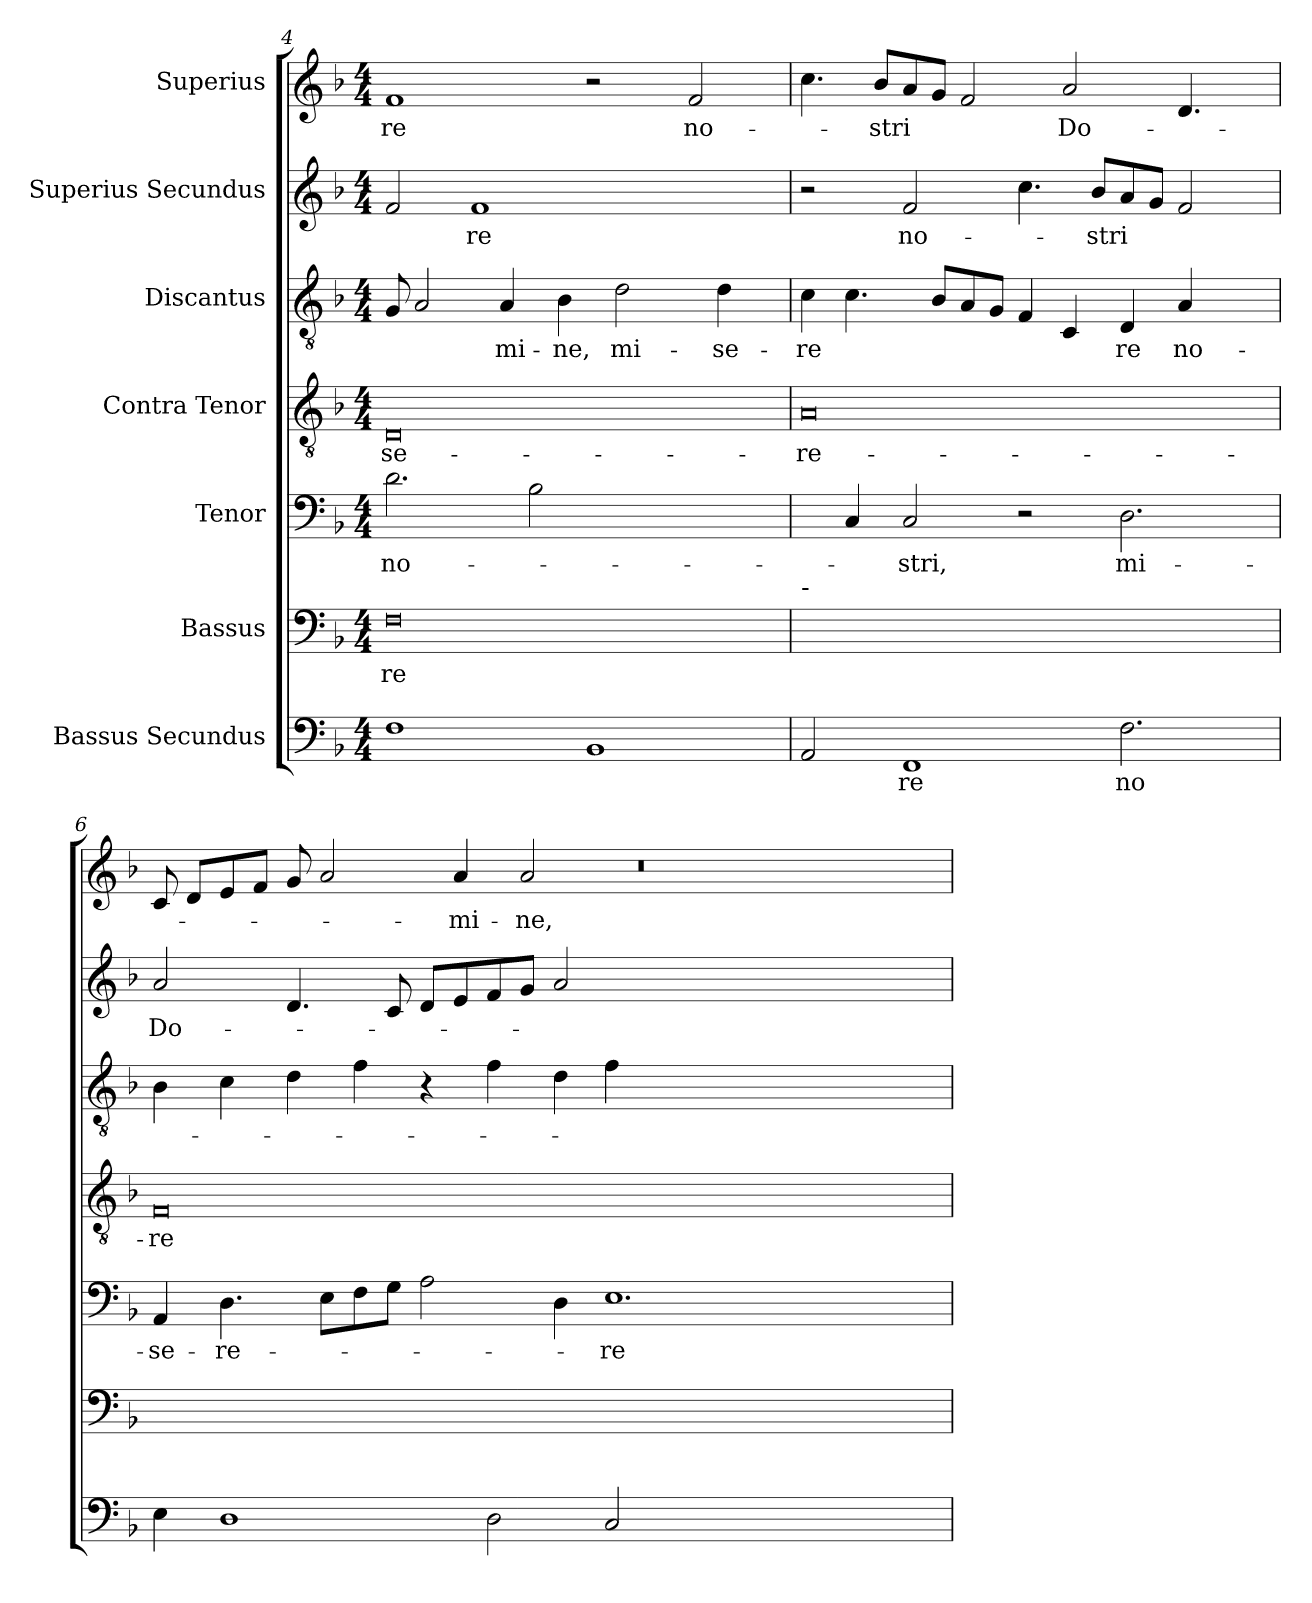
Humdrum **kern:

**kern	**text	**kern	**text	**kern	**text	**kern	**text	**kern	**text	**kern	**text	**kern	**text
*part7	*part7	*part6	*part6	*part5	*part5	*part4	*part4	*part3	*part3	*part2	*part2	*part1	*part1
*staff7	*staff7	*staff6	*staff6	*staff5	*staff5	*staff4	*staff4	*staff3	*staff3	*staff2	*staff2	*staff1	*staff1
*I"Bassus Secundus	*	*I"Bassus	*	*I"Tenor	*	*I"Contra Tenor	*	*I"Discantus	*	*I"Superius Secundus	*	*I"Superius	*
!!LO:PB:g=z
*clefF4	*	*clefF4	*	*clefF4	*	*clefGv2	*	*clefGv2	*	*clefG2	*	*clefG2	*
*k[b-]	*	*k[b-]	*	*k[b-]	*	*k[b-]	*	*k[b-]	*	*k[b-]	*	*k[b-]	*
*F:	*	*F:	*	*F:	*	*F:	*	*F:	*	*F:	*	*F:	*
*M4/4	*	*M4/4	*	*M4/4	*	*M4/4	*	*M4/4	*	*M4/4	*	*M4/4	*
=4	=4	=4	=4	=4	=4	=4	=4	=4	=4	=4	=4	=4	=4
!	!	!	!LO:LY:b	!	!LO:LY:b	!	!LO:LY:b	!	!	!	!	!	!LO:LY:b
1F	.	0F	-re	2.d\	no-	0D	-se-	8G/	.	2f/	.	1f	-re
.	.	.	.	.	.	.	.	2A/	.	.	.	.	.
!	!	!	!	!	!	!	!	!	!	!	!LO:LY:b	!	!
.	.	.	.	.	.	.	.	.	.	1f	-re	.	.
!	!	!	!	!	!	!	!	!	!LO:LY:b	!	!	!	!
.	.	.	.	.	.	.	.	4A/	-mi-	.	.	.	.
.	.	.	.	2B-\	.	.	.	.	.	.	.	.	.
!	!	!	!	!	!	!	!	!	!LO:LY:b	!	!	!	!
.	.	.	.	.	.	.	.	4B-\	-ne,	.	.	.	.
1BB-	.	.	.	.	.	.	.	.	.	.	.	2r	.
!	!	!	!	!	!	!	!	!	!LO:LY:b	!	!	!	!
.	.	.	.	.	.	.	.	2d\	mi-	.	.	.	.
.	.	.	.	[4F\yy	.	.	.	.	.	.	.	.	.
!	!	!	!	!	!	!	!	!	!	!	!	!	!LO:LY:b
.	.	.	.	2ryy	.	.	.	.	.	2ryy	.	2f/	no-
!	!	!	!	!	!	!	!	!	!LO:LY:b	!	!	!	!
.	.	.	.	.	.	.	.	4d\	-se-	.	.	.	.
.	.	.	.	.	.	.	.	8ryy	.	.	.	.	.
!!LO:LB:g=z
=5	=5	=5	=5	=5	=5	=5	=5	=5	=5	=5	=5	=5	=5
!	!	!LO:TX:a:t=-	!	!	!	!	!	!	!	!	!	!	!
!	!	!	!LO:LY:b	!	!	!	!LO:LY:b	!	!LO:LY:b	!	!	!	!
2AA/	.	[1Ayy	no-	4F\yy]	.	0A	-re-	4c\	-re	2r	.	4.cc\	.
.	.	.	.	4C/	.	.	.	4.c\	.	.	.	.	.
!	!	!	!	!	!	!	!	!	!	!	!	!	!LO:LY:b
.	.	.	.	.	.	.	.	.	.	.	.	8b-/L	-stri
!	!LO:LY:b	!	!	!	!LO:LY:b	!	!	!	!	!	!LO:LY:b	!	!
1FF	-re	.	.	2C/	-stri,	.	.	.	.	2f/	no-	8a/	.
.	.	.	.	.	.	.	.	8B-/L	.	.	.	8g/J	.
.	.	.	.	.	.	.	.	8A/	.	.	.	2f/	.
.	.	.	.	.	.	.	.	8G/J	.	.	.	.	.
.	.	1Ayy]	.	2r	.	.	.	4F/	.	4.cc\	.	.	.
!	!	!	!	!	!	!	!	!	!	!	!	!	!LO:LY:b
.	.	.	.	.	.	.	.	4C/	.	.	.	2a/	Do-
!	!	!	!	!	!	!	!	!	!	!	!LO:LY:b	!	!
.	.	.	.	.	.	.	.	.	.	8b-/L	-stri	.	.
!	!LO:LY:b	!	!	!	!LO:LY:b	!	!	!	!LO:LY:b	!	!	!	!
2.F\	no	.	.	2.D\	mi-	.	.	4D/	re	8a/	.	.	.
.	.	.	.	.	.	.	.	.	.	8g/J	.	.	.
!	!	!	!	!	!	!	!	!	!LO:LY:b	!	!	!	!
.	.	.	.	.	.	.	.	4A/	no-	2f/	.	4.d/	.
.	.	4ryy	.	.	.	4ryy	.	4ryy	.	.	.	.	.
.	.	.	.	.	.	.	.	.	.	.	.	8ryy	.
=6	=6	=6	=6	=6	=6	=6	=6	=6	=6	=6	=6	=6	=6
!	!	!	!	!	!LO:LY:b	!	!LO:LY:b	!	!	!	!LO:LY:b	!	!
4E\	.	1Ayy	.	4AA/	-se-	0F	-re	4B-\	.	2a/	Do-	8c/	.
.	.	.	.	.	.	.	.	.	.	.	.	8d/L	.
!	!	!	!	!	!LO:LY:b	!	!	!	!	!	!	!	!
1D	.	.	.	4.D\	-re-	.	.	4c\	.	.	.	8e/	.
.	.	.	.	.	.	.	.	.	.	.	.	8f/J	.
.	.	.	.	.	.	.	.	4d\	.	4.d/	.	8g/	.
.	.	.	.	8E\L	.	.	.	.	.	.	.	2a/	.
.	.	.	.	8F\	.	.	.	4f\	.	.	.	.	.
.	.	.	.	8G\J	.	.	.	.	.	8c/	.	.	.
.	.	1Ayy	.	2A\	.	.	.	4r	.	8d/L	.	.	.
!	!	!	!	!	!	!	!	!	!	!	!	!	!LO:LY:b
.	.	.	.	.	.	.	.	.	.	8e/	.	4a/	-mi-
2D\	.	.	.	.	.	.	.	4f\	.	8f/	.	.	.
!	!	!	!	!	!	!	!	!	!	!	!	!	!LO:LY:b
.	.	.	.	.	.	.	.	.	.	8g/J	.	2a/	-ne,
.	.	.	.	4D\	.	.	.	4d\	.	2a/	.	.	.
!	!	!	!	!	!LO:LY:b	!	!	!	!	!	!	!	!
2C/	.	.	.	1.E	-re	.	.	4f\	.	.	.	.	.
.	.	.	.	.	.	.	.	.	.	.	.	0r	.
!	!	!LO:N:vis=0	!	!	!	!LO:N:vis=0	!	!LO:N:vis=0	!	!LO:N:vis=0	!	!	!
.	.	1...ryy	.	.	.	1...ryy	.	1...ryy	.	1...ryy	.	.	.
1ryy	.	.	.	.	.	.	.	.	.	.	.	.	.
2ryy	.	.	.	2ryy	.	.	.	.	.	.	.	.	.
8ryy	.	.	.	8ryy	.	.	.	.	.	.	.	.	.
=	=	=	=	=	=	=	=	=	=	=	=	=	=
*-	*-	*-	*-	*-	*-	*-	*-	*-	*-	*-	*-	*-	*-
